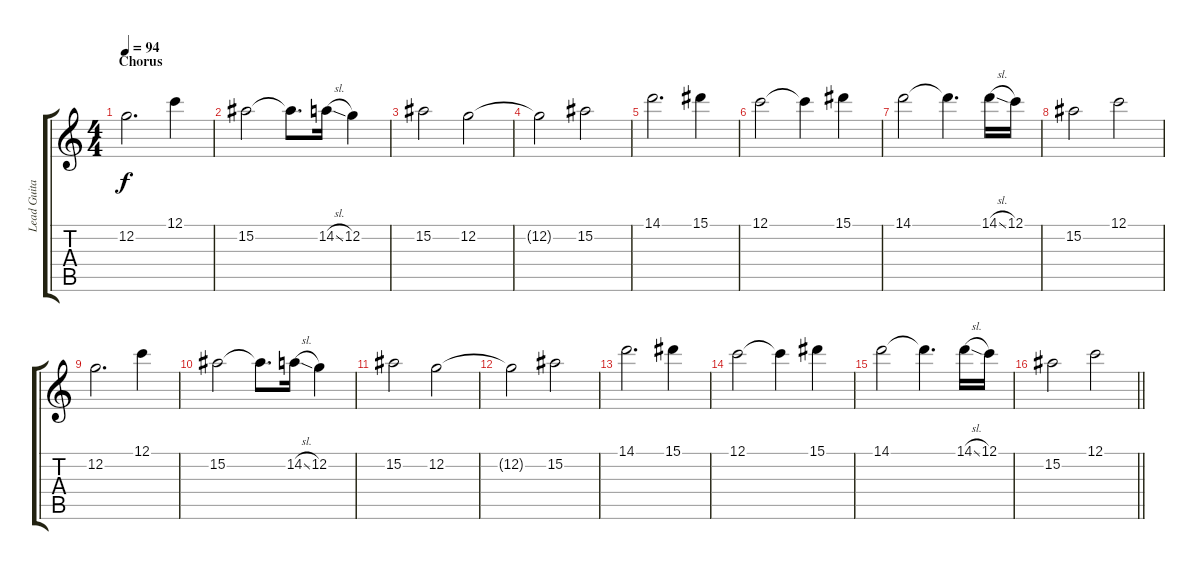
\track ("Lead Guitar 1" "Lead Guita") {instrument distortionguitar}
\staff {score tabs}
\tuning (C4 G3 Eb3 Bb2 F2 C2) {hide}
\ts (4 4)
\section ("" "Chorus")
\tempo 94
\clef g2
\ks c
12.2.2{d dy f} 12.1.4 |
15.2.2 15.2{t}.8{d} 14.2{sl}.16 12.2.4 |
15.2.2 12.2.2 |
12.2{t}.2 15.2.2 |
14.1.2{d} 15.1.4 |
12.1.2 12.1{t}.4 15.1.4 |
14.1.2 14.1{t}.4{d} 14.1{sl}.16 12.1.16 |
15.2.2 12.1.2 |
12.2.2{d} 12.1.4 |
15.2.2 15.2{t}.8{d} 14.2{sl}.16 12.2.4 |
15.2.2 12.2.2 |
12.2{t}.2 15.2.2 |
14.1.2{d} 15.1.4 |
12.1.2 12.1{t}.4 15.1.4 |
14.1.2 14.1{t}.4{d} 14.1{sl}.16 12.1.16 |
\barLineRight lightlight
15.2.2 12.1.2
